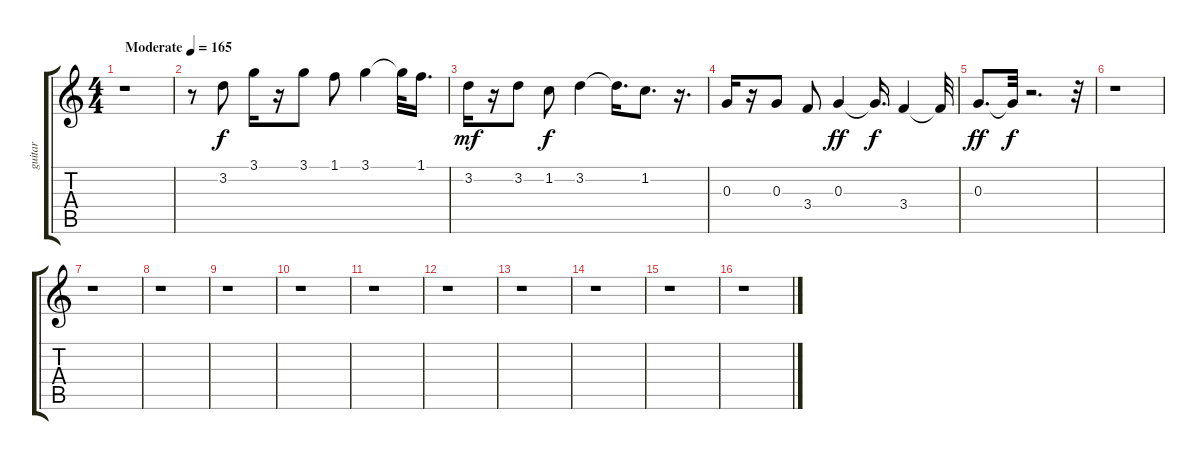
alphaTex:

\track ("guitar" "guitar") {instrument overdrivenguitar}
\staff {score tabs}
\tuning (E4 B3 G3 D3 A2 E2) {hide}
\ts (4 4)
\tempo (165 "Moderate")
\clef g2
\ks c
r.1{dy f instrument overdrivenguitar} |
r.8 3.2.8 3.1.16 r.16 3.1.8 1.1.8 3.1.4 3.1{t}.32 1.1.16{d} |
3.2.16{dy mf} r.16 3.2.8 1.2.8{dy f} 3.2.4 3.2{t}.16{d} 1.2.8{d} r.16{d} |
0.3.16 r.16 0.3.8 3.4.8 0.3.4{dy ff} 0.3{t}.16{d dy f} 3.4.4 3.4{t}.32 |
0.3.8{d dy ff} 0.3{t}.32{dy f} r.2{d} r.32 |
r.1 |
r.1 |
r.1 |
r.1 |
r.1 |
r.1 |
r.1 |
r.1 |
r.1 |
r.1 |
r.1
